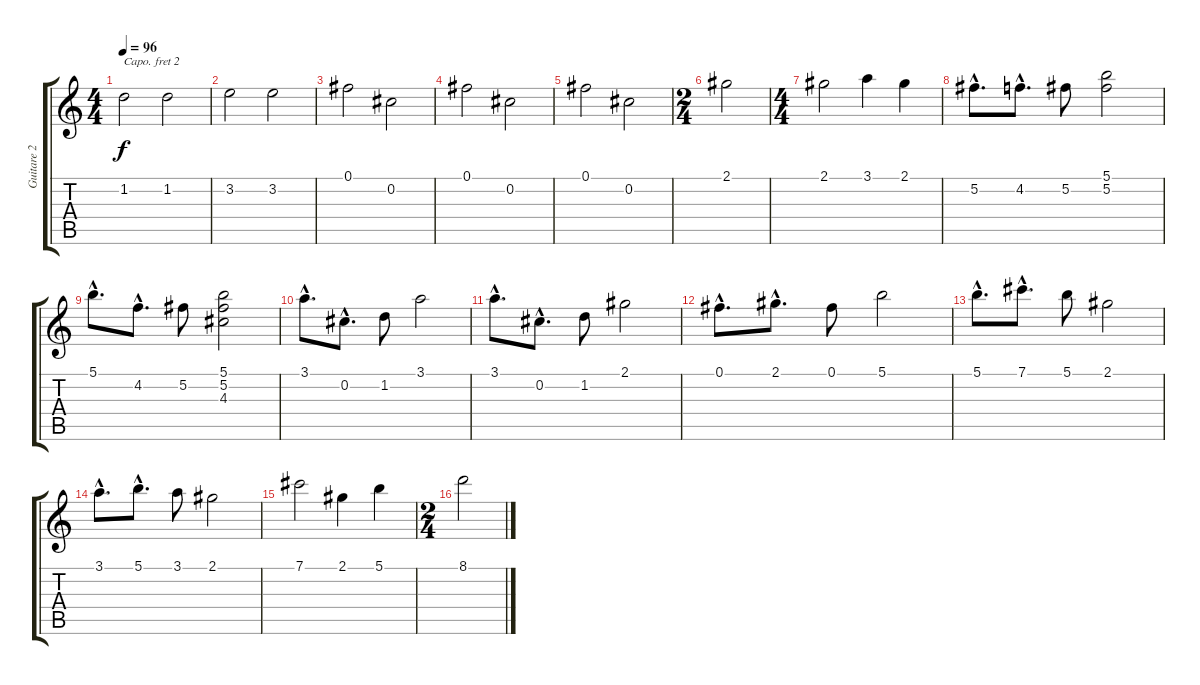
\track ("Guitare 2" "Guitare 2") {instrument electricguitarclean}
\staff {score tabs}
\capo 2
\tuning (E4 B3 G3 D3 A2 E2) {hide}
\ts (4 4)
\tempo 96
\clef g2
\ks c
1.2.2{dy f} 1.2.2 |
3.2.2 3.2.2 |
0.1.2 0.2.2 |
0.1.2 0.2.2 |
0.1.2 0.2.2 |
\ts (2 4)
2.1.2{volume 16 instrument acousticguitarnylon} |
\ts (4 4)
2.1.2 3.1.4 2.1.4 |
5.2{hac}.8{d instrument electricguitarmuted} 4.2{hac}.8{d} 5.2.8 (5.1 5.2).2 |
5.1{hac}.8{d} 4.2{hac}.8{d} 5.2.8 (5.1 5.2 4.3).2 |
3.1{hac}.8{d} 0.2{hac}.8{d} 1.2.8 3.1.2 |
3.1{hac}.8{d} 0.2{hac}.8{d} 1.2.8 2.1.2 |
0.1{hac}.8{d} 2.1{hac}.8{d} 0.1.8 5.1.2 |
5.1{hac}.8{d} 7.1{hac}.8{d} 5.1.8 2.1.2 |
3.1{hac}.8{d} 5.1{hac}.8{d} 3.1.8 2.1.2 |
7.1.2 2.1.4 5.1.4 |
\ts (2 4)
8.1.2
